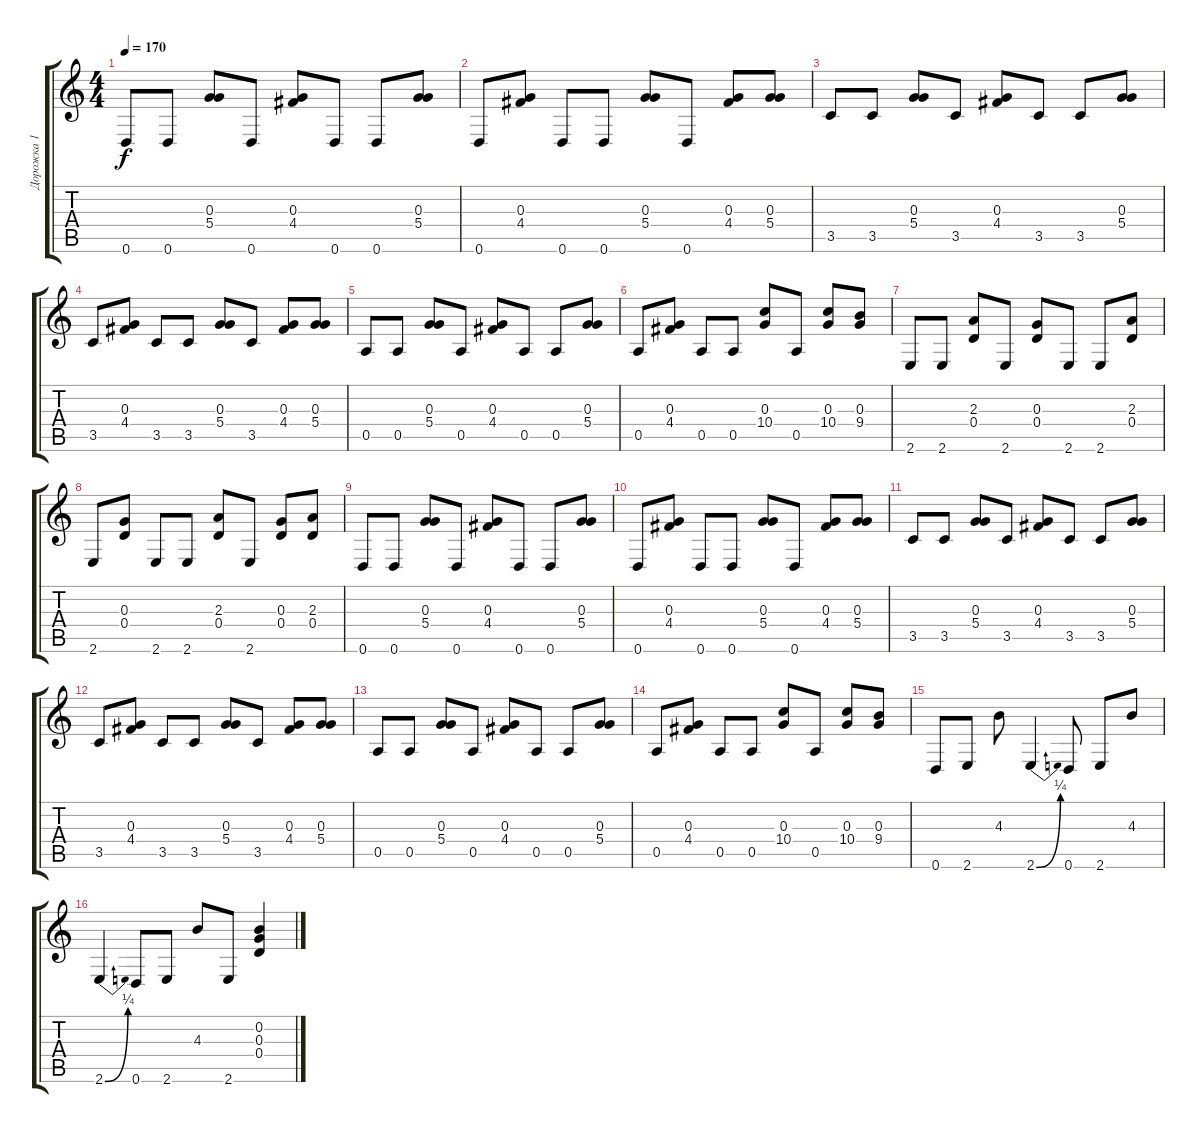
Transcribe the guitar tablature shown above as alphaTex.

\track ("Дорожка 1" "Дорожка 1") {instrument distortionguitar}
\staff {score tabs}
\tuning (E4 B3 G3 D3 A2 D2) {hide}
\ts (4 4)
\tempo 170
\clef g2
\ks c
0.6.8{dy f} 0.6.8 (0.3 5.4).8 0.6.8 (0.3 4.4).8 0.6.8 0.6.8 (0.3 5.4).8 |
0.6.8 (0.3 4.4).8 0.6.8 0.6.8 (0.3 5.4).8 0.6.8 (0.3 4.4).8 (0.3 5.4).8 |
3.5.8 3.5.8 (0.3 5.4).8 3.5.8 (0.3 4.4).8 3.5.8 3.5.8 (0.3 5.4).8 |
3.5.8 (0.3 4.4).8 3.5.8 3.5.8 (0.3 5.4).8 3.5.8 (0.3 4.4).8 (0.3 5.4).8 |
0.5.8 0.5.8 (0.3 5.4).8 0.5.8 (0.3 4.4).8 0.5.8 0.5.8 (0.3 5.4).8 |
0.5.8 (0.3 4.4).8 0.5.8 0.5.8 (0.3 10.4).8 0.5.8 (0.3 10.4).8 (0.3 9.4).8 |
2.6.8 2.6.8 (2.3 0.4).8 2.6.8 (0.3 0.4).8 2.6.8 2.6.8 (2.3 0.4).8 |
2.6.8 (0.3 0.4).8 2.6.8 2.6.8 (2.3 0.4).8 2.6.8 (0.3 0.4).8 (2.3 0.4).8 |
0.6.8 0.6.8 (0.3 5.4).8 0.6.8 (0.3 4.4).8 0.6.8 0.6.8 (0.3 5.4).8 |
0.6.8 (0.3 4.4).8 0.6.8 0.6.8 (0.3 5.4).8 0.6.8 (0.3 4.4).8 (0.3 5.4).8 |
3.5.8 3.5.8 (0.3 5.4).8 3.5.8 (0.3 4.4).8 3.5.8 3.5.8 (0.3 5.4).8 |
3.5.8 (0.3 4.4).8 3.5.8 3.5.8 (0.3 5.4).8 3.5.8 (0.3 4.4).8 (0.3 5.4).8 |
0.5.8 0.5.8 (0.3 5.4).8 0.5.8 (0.3 4.4).8 0.5.8 0.5.8 (0.3 5.4).8 |
0.5.8 (0.3 4.4).8 0.5.8 0.5.8 (0.3 10.4).8 0.5.8 (0.3 10.4).8 (0.3 9.4).8 |
0.6.8{volume 16 balance 8 instrument distortionguitar} 2.6.8 4.3.8 2.6{be (bend 0 0 60 1)}.4 0.6.8 2.6.8 4.3.8 |
2.6{be (bend 0 0 60 1)}.4 0.6.8 2.6.8 4.3.8 2.6.8 (0.2 0.3 0.4).4
